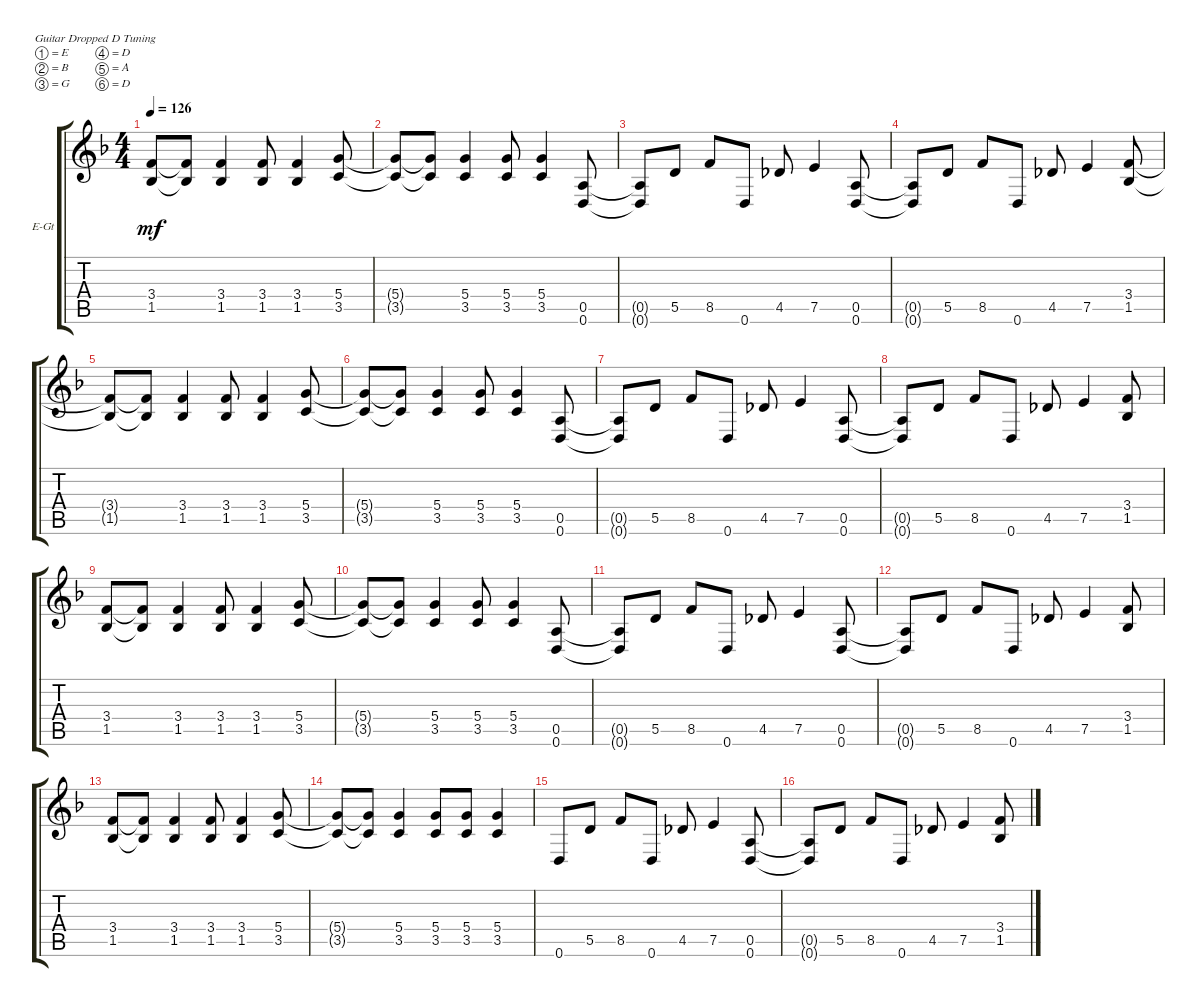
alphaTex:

\defaultSystemsLayout 4
\bracketExtendMode groupsimilarinstruments
\firstSystemTrackNameOrientation horizontal
\otherSystemsTrackNameOrientation horizontal
\track ("Rhythm R" "E-Gt") {instrument distortionguitar}
\staff {score tabs}
\tuning (E4 B3 G3 D3 A2 D2)
\ts (4 4)
\tempo 126
\clef g2
\ks f
(3.4{t} 1.5{t}).8{dy mf} (1.5{t} 3.4{t}).8 (1.5 3.4).4 (1.5 3.4).8 (1.5 3.4).4 (3.5 5.4).8 |
(5.4{t} 3.5{t}).8 (3.5{t} 5.4{t}).8 (3.5 5.4).4 (3.5 5.4).8 (3.5 5.4).4 (0.6 0.5).8 |
(0.5{t} 0.6{t}).8 5.5.8 8.5.8 0.6.8 4.5.8 7.5.4 (0.6 0.5).8 |
(0.5{t} 0.6{t}).8 5.5.8 8.5.8 0.6.8 4.5.8 7.5.4 (1.5 3.4).8 |
(3.4{t} 1.5{t}).8 (1.5{t} 3.4{t}).8 (1.5 3.4).4 (1.5 3.4).8 (1.5 3.4).4 (3.5 5.4).8 |
(5.4{t} 3.5{t}).8 (3.5{t} 5.4{t}).8 (3.5 5.4).4 (3.5 5.4).8 (3.5 5.4).4 (0.6 0.5).8 |
(0.5{t} 0.6{t}).8 5.5.8 8.5.8 0.6.8 4.5.8 7.5.4 (0.6 0.5).8 |
(0.5{t} 0.6{t}).8 5.5.8 8.5.8 0.6.8 4.5.8 7.5.4 (1.5 3.4).8 |
(3.4 1.5).8 (1.5{t} 3.4{t}).8 (1.5 3.4).4 (1.5 3.4).8 (1.5 3.4).4 (3.5 5.4).8 |
(5.4{t} 3.5{t}).8 (3.5{t} 5.4{t}).8 (3.5 5.4).4 (3.5 5.4).8 (3.5 5.4).4 (0.6 0.5).8 |
(0.5{t} 0.6{t}).8 5.5.8 8.5.8 0.6.8 4.5.8 7.5.4 (0.6 0.5).8 |
(0.5{t} 0.6{t}).8 5.5.8 8.5.8 0.6.8 4.5.8 7.5.4 (1.5 3.4).8 |
(3.4 1.5).8 (1.5{t} 3.4{t}).8 (1.5 3.4).4 (1.5 3.4).8 (1.5 3.4).4 (3.5 5.4).8 |
(5.4{t} 3.5{t}).8 (3.5{t} 5.4{t}).8 (3.5 5.4).4 (3.5 5.4).8 (5.4 3.5).8 (3.5 5.4).4 |
0.6.8 5.5.8 8.5.8 0.6.8 4.5.8 7.5.4 (0.6 0.5).8 |
(0.5{t} 0.6{t}).8 5.5.8 8.5.8 0.6.8 4.5.8 7.5.4 (1.5 3.4).8
